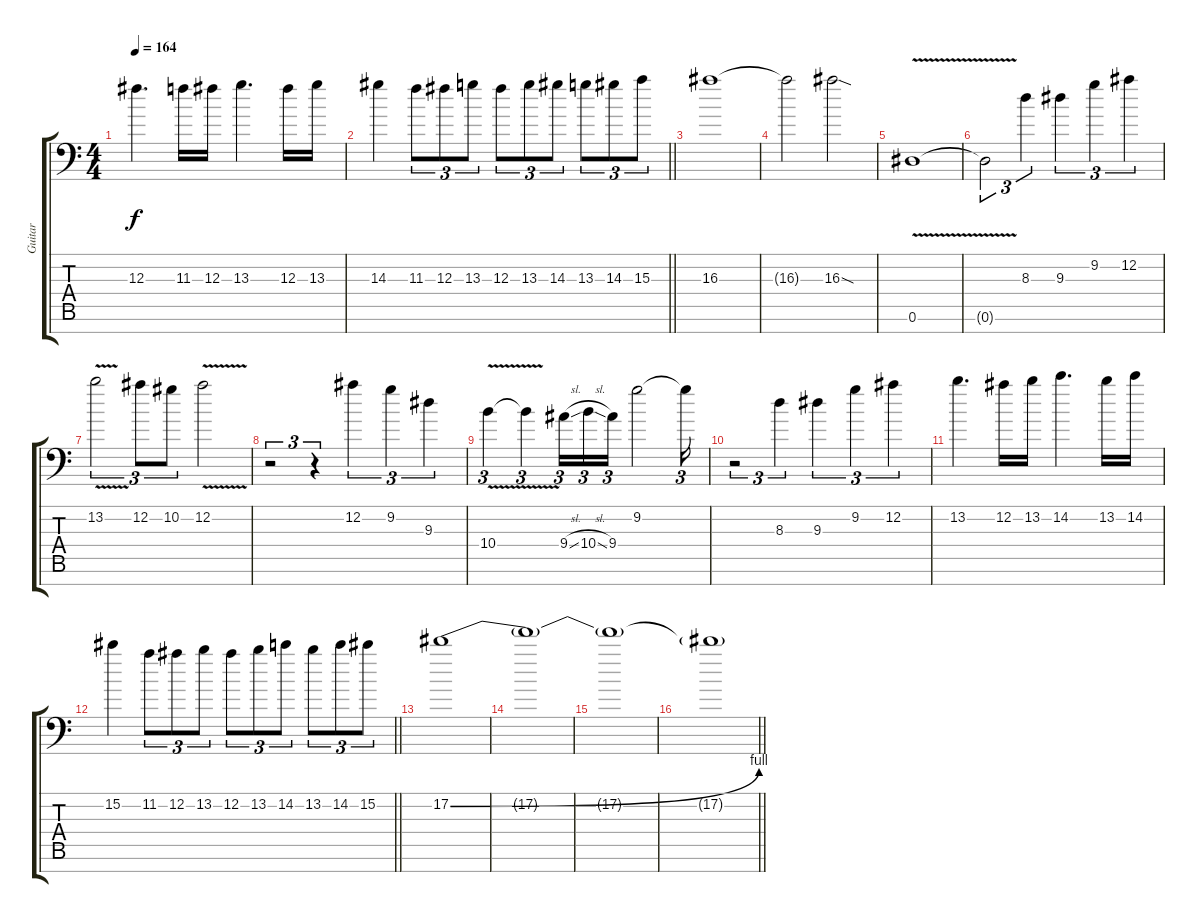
\track ("Guitar" "Guitar") {instrument distortionguitar}
\staff {score tabs}
\tuning (Eb4 Bb3 Gb3 Db3 Ab2 Eb2 Ab1) {hide}
\ts (4 4)
\tempo 164
\clef f4
\ks c
12.3.4{d dy f} 11.3.16 12.3.16 13.3.4{d} 12.3.16 13.3.16 |
\barLineRight lightlight
14.3.4 11.3.8{tu (3 2)} 12.3.8{tu (3 2)} 13.3.8{tu (3 2)} 12.3.8{tu (3 2)} 13.3.8{tu (3 2)} 14.3.8{tu (3 2)} 13.3.8{tu (3 2)} 14.3.8{tu (3 2)} 15.3.8{tu (3 2)} |
\section ("" "")
16.3.1 |
16.3{t}.2 16.3{sod}.2 |
0.6{v}.1 |
0.6{t}.2{tu (3 2)} 8.3.4{tu (3 2)} 9.3.4{tu (3 2)} 9.2.4{tu (3 2)} 12.2.4{tu (3 2)} |
13.2{v}.2{tu (3 2)} 12.2.8{tu (3 2)} 10.2.8{tu (3 2)} 12.2{v}.2 |
r.2{tu (3 2)} r.4{tu (3 2)} 12.2.4{tu (3 2)} 9.2.4{tu (3 2)} 9.3.4{tu (3 2)} |
10.4{v}.4{tu (3 2)} 10.4{t}.4{tu (3 2)} 9.4{sl}.16{tu (3 2)} 10.4{sl}.16{tu (3 2)} 9.4.16{tu (3 2)} 9.2.2 9.2{t}.16{tu (3 2)} |
r.2{tu (3 2)} 8.3.4{tu (3 2)} 9.3.4{tu (3 2)} 9.2.4{tu (3 2)} 12.2.4{tu (3 2)} |
13.2.4{d} 12.2.16 13.2.16 14.2.4{d} 13.2.16 14.2.16 |
\barLineRight lightlight
15.2.4 11.2.8{tu (3 2)} 12.2.8{tu (3 2)} 13.2.8{tu (3 2)} 12.2.8{tu (3 2)} 13.2.8{tu (3 2)} 14.2.8{tu (3 2)} 13.2.8{tu (3 2)} 14.2.8{tu (3 2)} 15.2.8{tu (3 2)} |
17.2{be (bend 0 0 60 4)}.1 |
17.2{t}.1 |
17.2{t}.1 |
\barLineRight lightlight
17.2{t}.1
